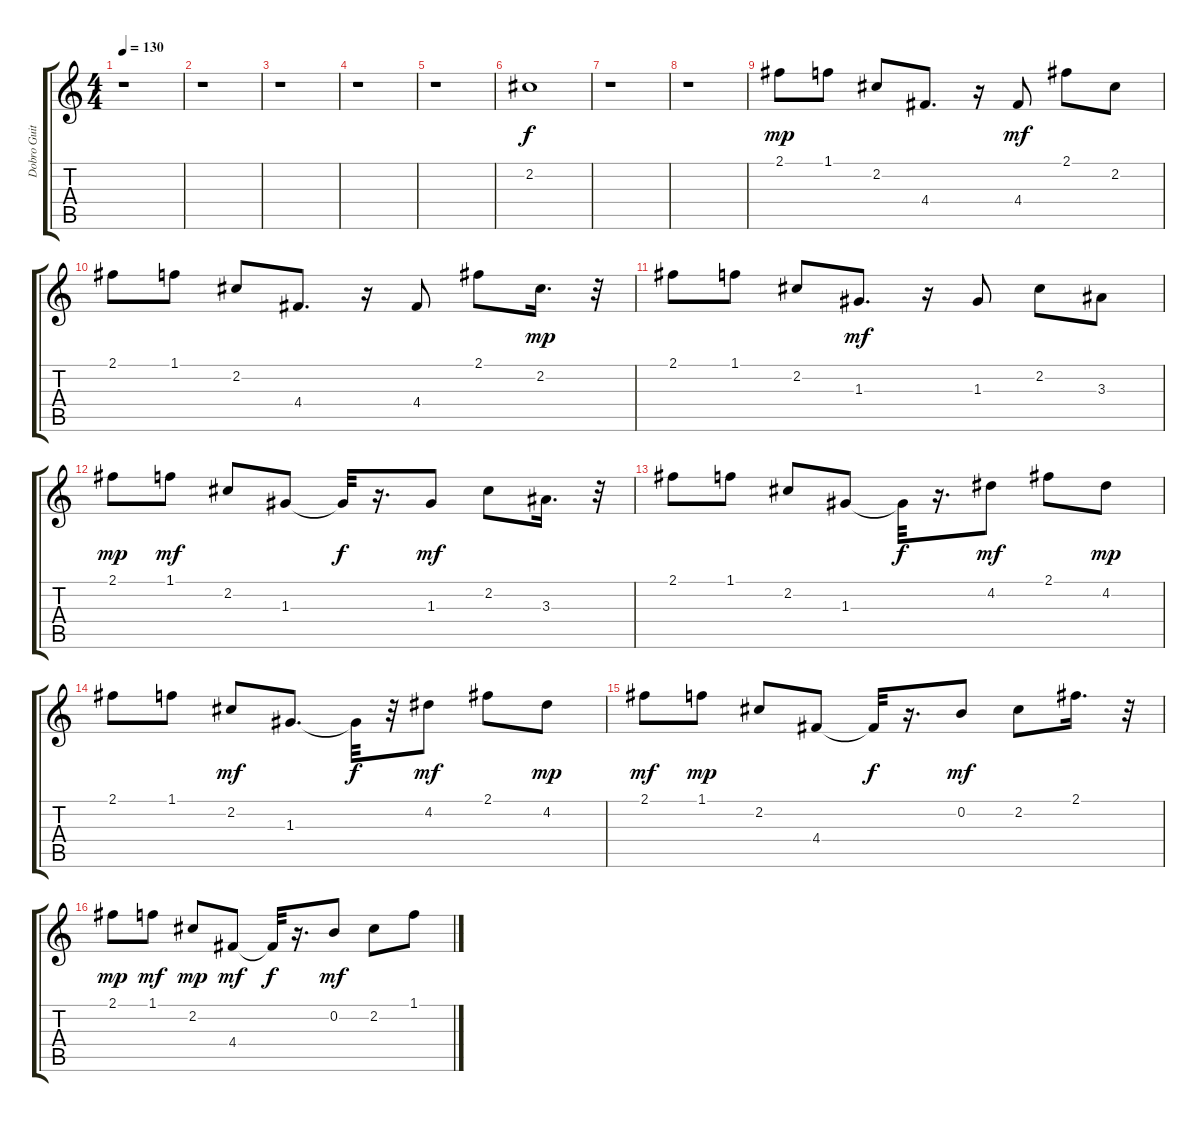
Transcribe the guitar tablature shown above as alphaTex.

\track ("Dobro Guitar" "Dobro Guit") {instrument banjo}
\staff {score tabs}
\tuning (E4 B3 G3 D3 A2 E2) {hide}
\displaytranspose 12
\ts (4 4)
\tempo 130
\clef g2
\ks c
r.1{dy mp} |
r.1 |
r.1 |
r.1 |
r.1 |
2.2.1{dy f} |
r.1 |
r.1 |
2.1.8{dy mp} 1.1.8 2.2.8 4.4.8{d} r.16 4.4.8{dy mf} 2.1.8 2.2.8 |
2.1.8 1.1.8 2.2.8 4.4.8{d} r.16 4.4.8 2.1.8 2.2.16{d dy mp} r.32 |
2.1.8 1.1.8 2.2.8 1.3.8{d dy mf} r.16 1.3.8 2.2.8 3.3.8 |
2.1.8{dy mp} 1.1.8{dy mf} 2.2.8 1.3.8 1.3{t}.32{dy f} r.16{d} 1.3.8{dy mf} 2.2.8 3.3.16{d} r.32 |
2.1.8 1.1.8 2.2.8 1.3.8 1.3{t}.32{dy f} r.16{d} 4.2.8{dy mf} 2.1.8 4.2.8{dy mp} |
2.1.8 1.1.8 2.2.8{dy mf} 1.3.8{d} 1.3{t}.32{dy f} r.32 4.2.8{dy mf} 2.1.8 4.2.8{dy mp} |
2.1.8{dy mf} 1.1.8{dy mp} 2.2.8 4.4.8 4.4{t}.32{dy f} r.16{d} 0.2.8{dy mf} 2.2.8 2.1.16{d} r.32 |
2.1.8{dy mp} 1.1.8{dy mf} 2.2.8{dy mp} 4.4.8{dy mf} 4.4{t}.32{dy f} r.16{d} 0.2.8{dy mf} 2.2.8 1.1.8
